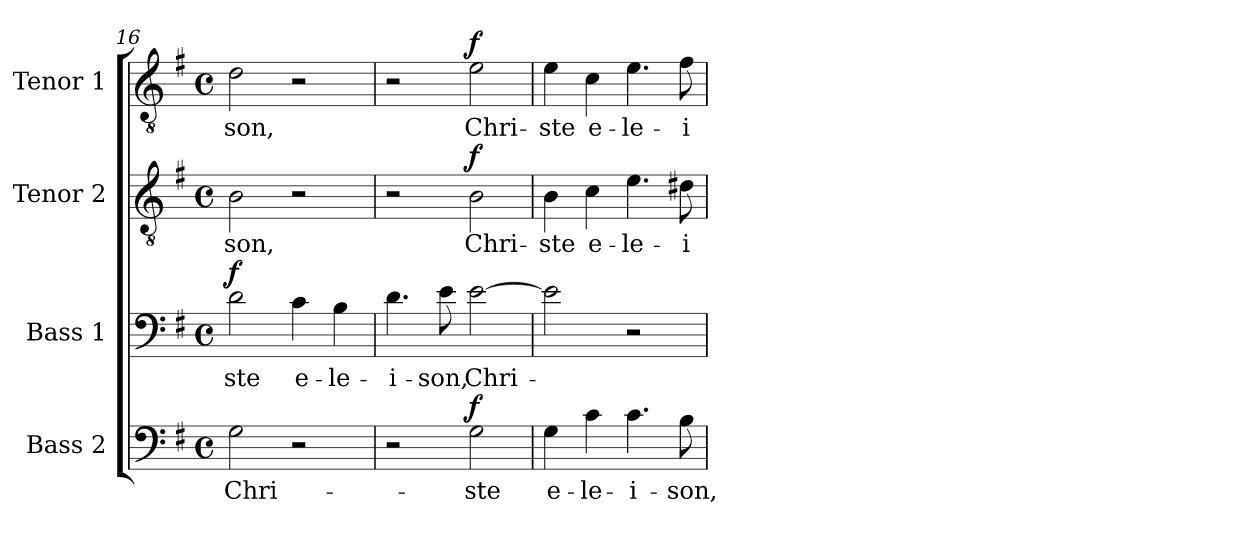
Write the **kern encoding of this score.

**kern	**text	**dynam	**kern	**text	**dynam	**kern	**text	**dynam	**kern	**text	**dynam
*part4	*part4	*part4	*part3	*part3	*part3	*part2	*part2	*part2	*part1	*part1	*part1
*staff4	*staff4	*staff4	*staff3	*staff3	*staff3	*staff2	*staff2	*staff2	*staff1	*staff1	*staff1
*I"Bass 2	*	*	*I"Bass 1	*	*	*I"Tenor 2	*	*	*I"Tenor 1	*	*
*I'B. 2	*	*	*I'B. 1	*	*	*I'T. 2	*	*	*I'T. 1	*	*
*clefF4	*	*	*clefF4	*	*	*clefGv2	*	*	*clefGv2	*	*
*k[f#]	*	*	*k[f#]	*	*	*k[f#]	*	*	*k[f#]	*	*
*G:	*	*	*G:	*	*	*G:	*	*	*G:	*	*
*M4/4	*	*	*M4/4	*	*	*M4/4	*	*	*M4/4	*	*
*met(c)	*	*	*met(c)	*	*	*met(c)	*	*	*met(c)	*	*
=16	=16	=16	=16	=16	=16	=16	=16	=16	=16	=16	=16
!	!LO:LY:b	!	!	!LO:LY:b	!LO:DY:a	!	!LO:LY:b	!	!	!LO:LY:b	!
2G\	Chri-	.	2d\	-ste	f	2B\	-son,	.	2d\	-son,	.
!	!	!	!	!LO:LY:b	!	!	!	!	!	!	!
2r	.	.	4c\	e-	.	2r	.	.	2r	.	.
!	!	!	!	!LO:LY:b	!	!	!	!	!	!	!
.	.	.	4B\	-le-	.	.	.	.	.	.	.
=17	=17	=17	=17	=17	=17	=17	=17	=17	=17	=17	=17
!	!	!	!	!LO:LY:b	!	!	!	!	!	!	!
2r	.	.	4.d\	-i-	.	2r	.	.	2r	.	.
!	!	!	!	!LO:LY:b	!	!	!	!	!	!	!
.	.	.	8e\	-son,	.	.	.	.	.	.	.
!	!LO:LY:b	!LO:DY:a	!	!LO:LY:b	!	!	!LO:LY:b	!LO:DY:a	!	!LO:LY:b	!LO:DY:a
2G\	-ste	f	[2e\	Chri-	.	2B\	Chri-	f	2e\	Chri-	f
=18	=18	=18	=18	=18	=18	=18	=18	=18	=18	=18	=18
!	!LO:LY:b	!	!	!	!	!	!LO:LY:b	!	!	!LO:LY:b	!
4G\	e-	.	2e\]	.	.	4B\	-ste	.	4e\	-ste	.
!	!LO:LY:b	!	!	!	!	!	!LO:LY:b	!	!	!LO:LY:b	!
4c\	-le-	.	.	.	.	4c\	e-	.	4c\	e-	.
!	!LO:LY:b	!	!	!	!	!	!LO:LY:b	!	!	!LO:LY:b	!
4.c\	-i-	.	2r	.	.	4.e\	-le-	.	4.e\	-le-	.
!	!LO:LY:b	!	!	!	!	!	!LO:LY:b	!	!	!LO:LY:b	!
8B\	-son,	.	.	.	.	8d#X\	-i-	.	8f#\	-i-	.
=	=	=	=	=	=	=	=	=	=	=	=
*-	*-	*-	*-	*-	*-	*-	*-	*-	*-	*-	*-
